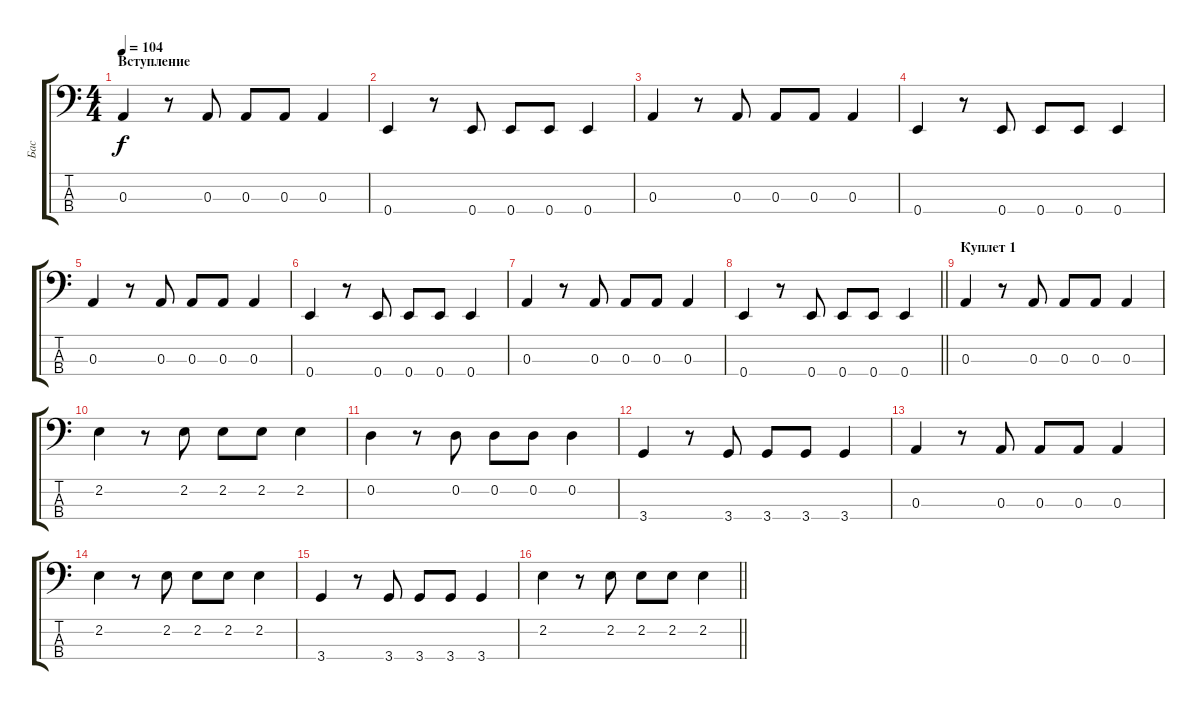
\track ("Бас" "Бас") {instrument electricbassfinger}
\staff {score tabs}
\tuning (G2 D2 A1 E1) {hide}
\ts (4 4)
\section ("" "Вступление")
\tempo 104
\clef f4
\ks c
0.3.4{dy f instrument electricbassfinger} r.8 0.3.8 0.3.8 0.3.8 0.3.4 |
0.4.4 r.8 0.4.8 0.4.8 0.4.8 0.4.4 |
0.3.4 r.8 0.3.8 0.3.8 0.3.8 0.3.4 |
0.4.4 r.8 0.4.8 0.4.8 0.4.8 0.4.4 |
0.3.4 r.8 0.3.8 0.3.8 0.3.8 0.3.4 |
0.4.4 r.8 0.4.8 0.4.8 0.4.8 0.4.4 |
0.3.4 r.8 0.3.8 0.3.8 0.3.8 0.3.4 |
\barLineRight lightlight
0.4.4 r.8 0.4.8 0.4.8 0.4.8 0.4.4 |
\section ("" "Куплет 1")
0.3.4 r.8 0.3.8 0.3.8 0.3.8 0.3.4 |
2.2.4 r.8 2.2.8 2.2.8 2.2.8 2.2.4 |
0.2.4 r.8 0.2.8 0.2.8 0.2.8 0.2.4 |
3.4.4 r.8 3.4.8 3.4.8 3.4.8 3.4.4 |
0.3.4 r.8 0.3.8 0.3.8 0.3.8 0.3.4 |
2.2.4 r.8 2.2.8 2.2.8 2.2.8 2.2.4 |
3.4.4 r.8 3.4.8 3.4.8 3.4.8 3.4.4 |
\barLineRight lightlight
2.2.4 r.8 2.2.8 2.2.8 2.2.8 2.2.4
